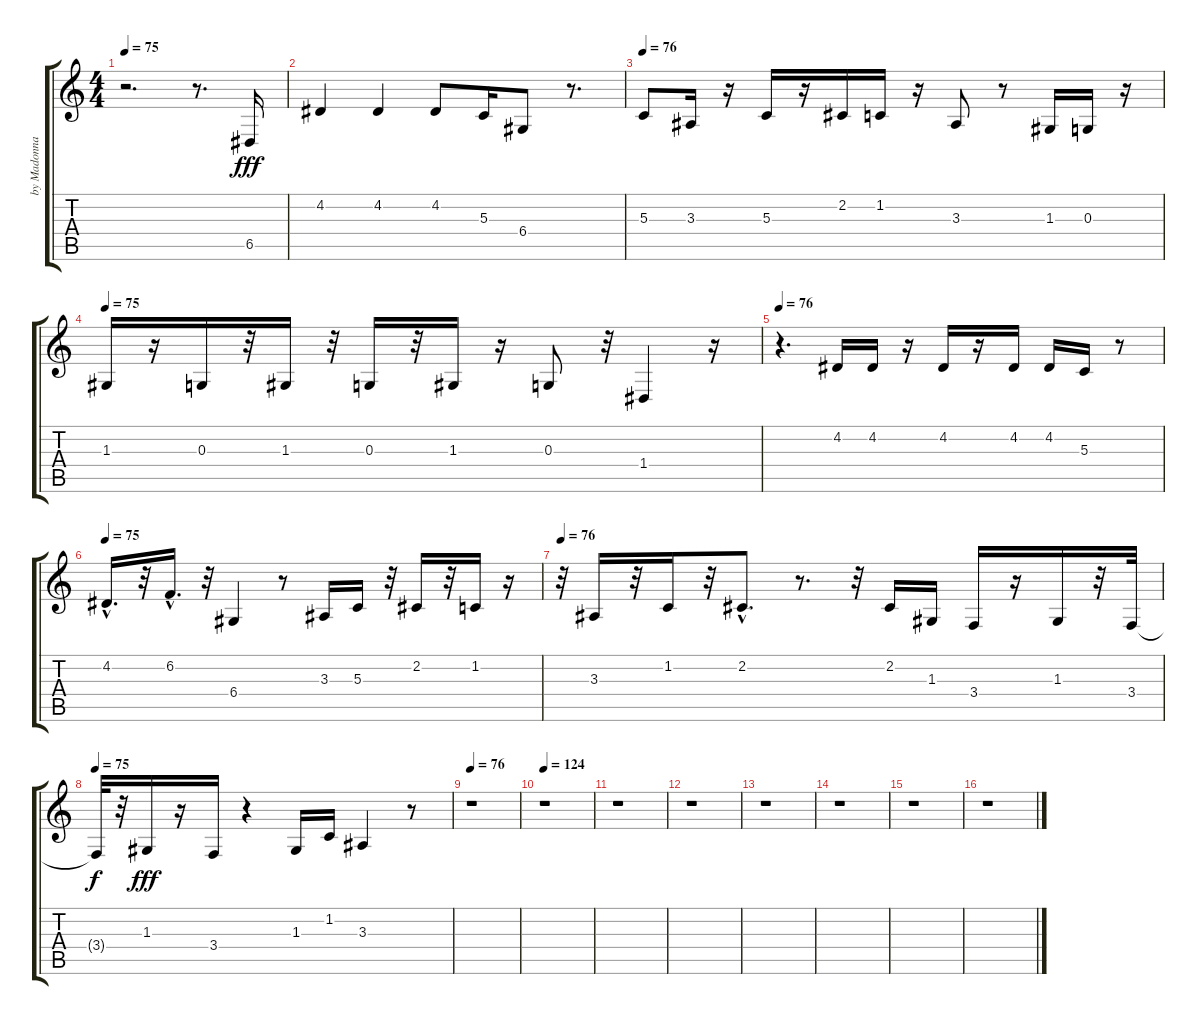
\track ("by Madonna" "by Madonna") {instrument fx4atmosphere}
\staff {score tabs}
\tuning (E4 B3 G3 D3 A2 E2) {hide}
\ts (4 4)
\tempo 75
\clef g2
\ks c
r.2{d dy fff instrument fx4atmosphere} r.8{d} 6.5.16 |
4.2.4 4.2.4 4.2.8 5.3.16 6.4.8 r.8{d} |
\tempo 76
5.3.8 3.3.16 r.16 5.3.16 r.16 2.2.16 1.2.16 r.16 3.3.8 r.8 1.3.16 0.3.16 r.16 |
\tempo 75
1.3.16 r.16 0.3.16 r.32 1.3.16 r.32 0.3.16 r.32 1.3.16 r.16 0.3.8 r.32 1.4.4 r.16 |
\tempo 76
r.4{d} 4.2.16 4.2.16 r.16 4.2.16 r.16 4.2.16 4.2.16 5.3.16 r.8 |
\tempo 75
4.2{hac}.16{d} r.32 6.2{hac}.16{d} r.32 6.4.4 r.8 3.3.16 5.3.16 r.32 2.2.16 r.32 1.2.16 r.16 |
\tempo 76
r.32 3.3.16 r.32 1.2.16 r.32 2.2{hac}.8{d} r.8{d} r.32 2.2.16 1.3.16 3.4.16 r.16 1.3.16 r.32 3.4.32 |
\tempo 75
3.4{t}.32{dy f} r.32 1.3.16{dy fff} r.16 3.4.16 r.4 1.3.16 1.2.16 3.3.4 r.8 |
\tempo 76
r.1 |
\tempo 124
r.1 |
r.1 |
r.1 |
r.1 |
r.1 |
r.1 |
r.1
